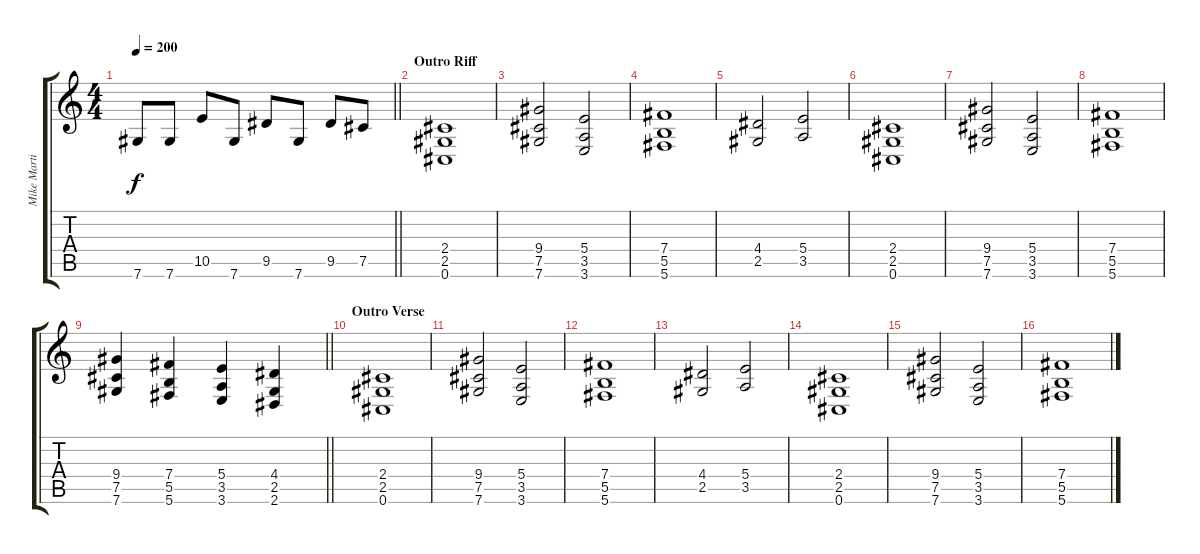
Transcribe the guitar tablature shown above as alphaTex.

\track ("Mike Martin" "Mike Marti") {instrument overdrivenguitar}
\staff {score tabs}
\tuning (Db4 Ab3 E3 B2 Gb2 Db2) {hide}
\ts (4 4)
\tempo 200
\clef g2
\barLineRight lightlight
\ks c
7.6.8{dy f} 7.6.8 10.5.8 7.6.8 9.5.8 7.6.8 9.5.8 7.5.8 |
\section ("" "Outro Riff")
(2.4 2.5 0.6).1 |
(9.4 7.5 7.6).2 (5.4 3.5 3.6).2 |
(7.4 5.5 5.6).1 |
(4.4 2.5).2 (5.4 3.5).2 |
(2.4 2.5 0.6).1 |
(9.4 7.5 7.6).2 (5.4 3.5 3.6).2 |
(7.4 5.5 5.6).1 |
\barLineRight lightlight
(9.4 7.5 7.6).4 (7.4 5.5 5.6).4 (5.4 3.5 3.6).4 (4.4 2.5 2.6).4 |
\section ("" "Outro Verse")
(2.4 2.5 0.6).1 |
(9.4 7.5 7.6).2 (5.4 3.5 3.6).2 |
(7.4 5.5 5.6).1 |
(4.4 2.5).2 (5.4 3.5).2 |
(2.4 2.5 0.6).1 |
(9.4 7.5 7.6).2 (5.4 3.5 3.6).2 |
(7.4 5.5 5.6).1
